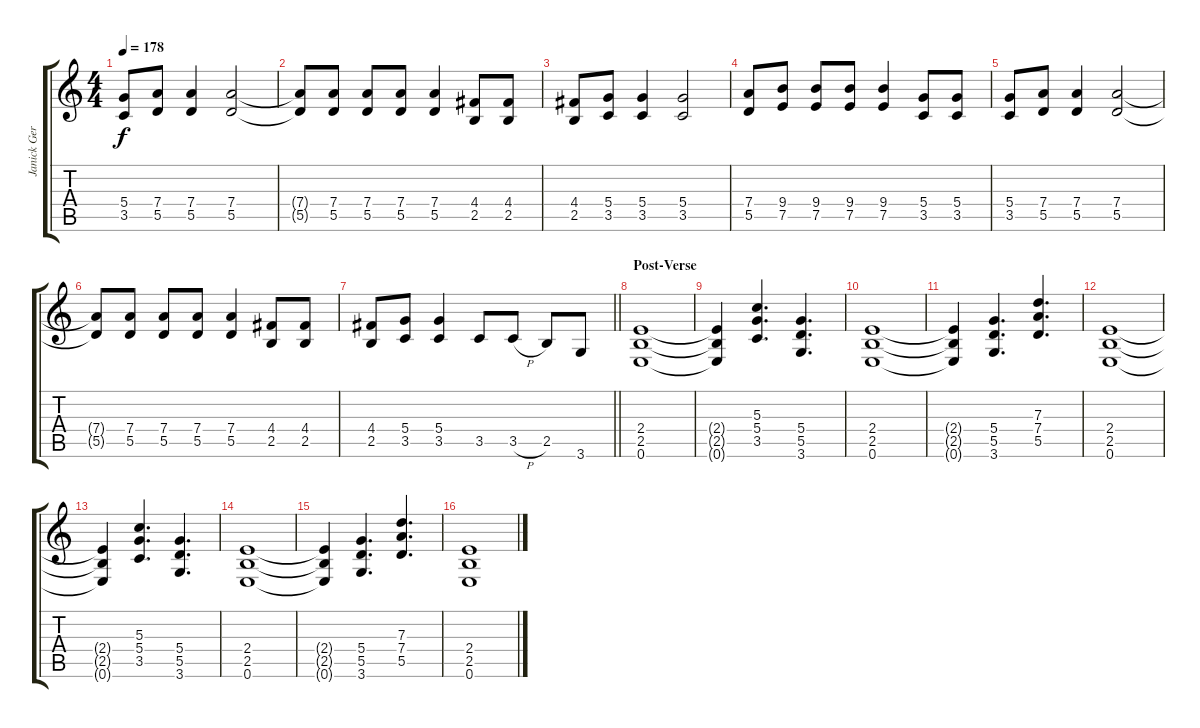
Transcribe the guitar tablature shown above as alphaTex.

\track ("Janick Gers" "Janick Ger") {instrument overdrivenguitar}
\staff {score tabs}
\tuning (E4 B3 G3 D3 A2 E2) {hide}
\ts (4 4)
\tempo 178
\clef g2
\ks c
(5.4 3.5).8{dy f} (7.4 5.5).8 (7.4 5.5).4 (7.4 5.5).2 |
(7.4{t} 5.5{t}).8 (7.4 5.5).8 (7.4 5.5).8 (7.4 5.5).8 (7.4 5.5).4 (4.4 2.5).8 (4.4 2.5).8 |
(4.4 2.5).8 (5.4 3.5).8 (5.4 3.5).4 (5.4 3.5).2 |
(7.4 5.5).8 (9.4 7.5).8 (9.4 7.5).8 (9.4 7.5).8 (9.4 7.5).4 (5.4 3.5).8 (5.4 3.5).8 |
(5.4 3.5).8 (7.4 5.5).8 (7.4 5.5).4 (7.4 5.5).2 |
(7.4{t} 5.5{t}).8 (7.4 5.5).8 (7.4 5.5).8 (7.4 5.5).8 (7.4 5.5).4 (4.4 2.5).8 (4.4 2.5).8 |
\barLineRight lightlight
(4.4 2.5).8 (5.4 3.5).8 (5.4 3.5).4 3.5.8 3.5{h}.8 2.5.8 3.6.8 |
\section ("" "Post-Verse")
(2.4 2.5 0.6).1 |
(2.4{t} 2.5{t} 0.6{t}).4 (5.3 5.4 3.5).4{d} (5.4 5.5 3.6).4{d} |
(2.4 2.5 0.6).1 |
(2.4{t} 2.5{t} 0.6{t}).4 (5.4 5.5 3.6).4{d} (7.3 7.4 5.5).4{d} |
(2.4 2.5 0.6).1 |
(2.4{t} 2.5{t} 0.6{t}).4 (5.3 5.4 3.5).4{d} (5.4 5.5 3.6).4{d} |
(2.4 2.5 0.6).1 |
(2.4{t} 2.5{t} 0.6{t}).4 (5.4 5.5 3.6).4{d} (7.3 7.4 5.5).4{d} |
(2.4 2.5 0.6).1
